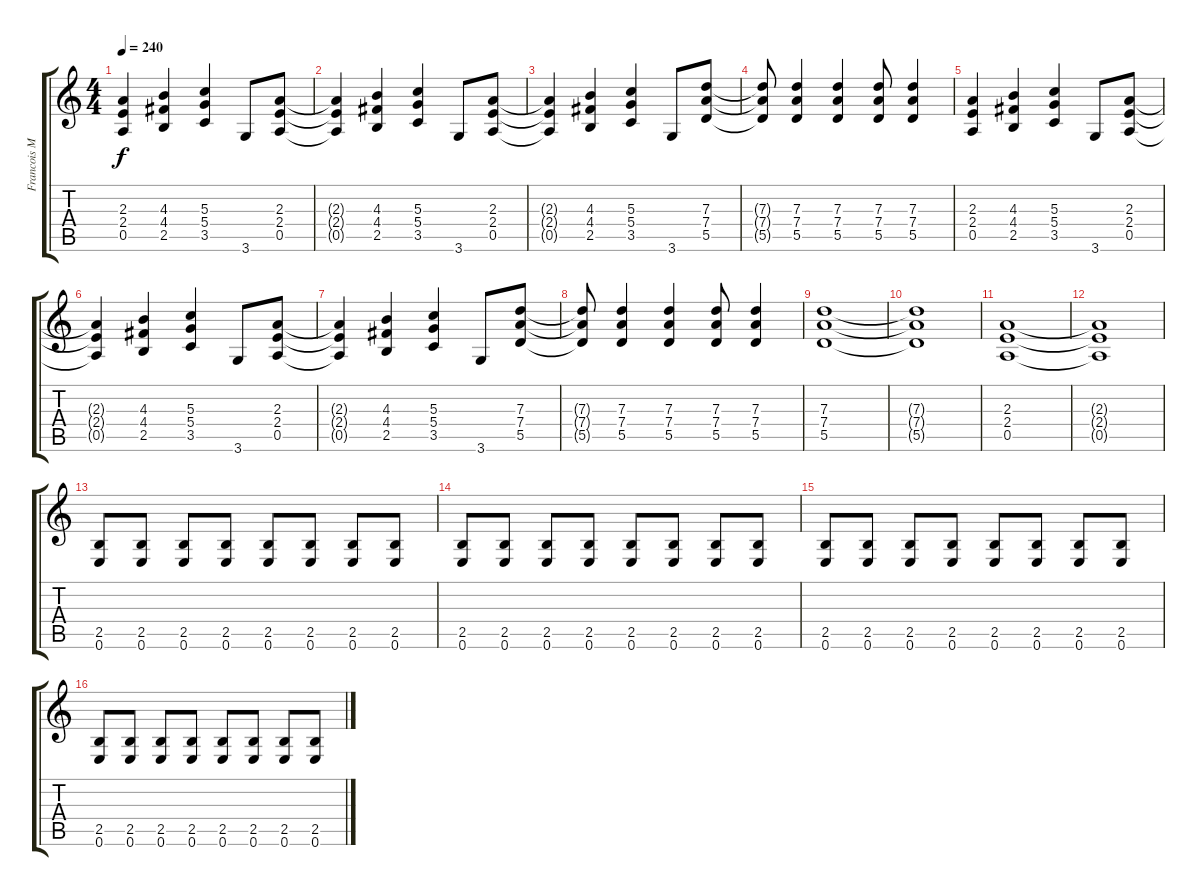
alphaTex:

\track ("Francois Merle" "Francois M") {instrument distortionguitar}
\staff {score tabs}
\tuning (E4 B3 G3 D3 A2 E2) {hide}
\ts (4 4)
\tempo 240
\clef g2
\ks c
(2.3{t} 2.4{t} 0.5{t}).4{dy f} (4.3 4.4 2.5).4 (5.3 5.4 3.5).4 3.6.8 (2.3 2.4 0.5).8 |
(2.3{t} 2.4{t} 0.5{t}).4 (4.3 4.4 2.5).4 (5.3 5.4 3.5).4 3.6.8 (2.3 2.4 0.5).8 |
(2.3{t} 2.4{t} 0.5{t}).4 (4.3 4.4 2.5).4 (5.3 5.4 3.5).4 3.6.8 (7.3 7.4 5.5).8 |
(7.3{t} 7.4{t} 5.5{t}).8 (7.3 7.4 5.5).4 (7.3 7.4 5.5).4 (7.3 7.4 5.5).8 (7.3 7.4 5.5).4 |
(2.3 2.4 0.5).4 (4.3 4.4 2.5).4 (5.3 5.4 3.5).4 3.6.8 (2.3 2.4 0.5).8 |
(2.3{t} 2.4{t} 0.5{t}).4 (4.3 4.4 2.5).4 (5.3 5.4 3.5).4 3.6.8 (2.3 2.4 0.5).8 |
(2.3{t} 2.4{t} 0.5{t}).4 (4.3 4.4 2.5).4 (5.3 5.4 3.5).4 3.6.8 (7.3 7.4 5.5).8 |
(7.3{t} 7.4{t} 5.5{t}).8 (7.3 7.4 5.5).4 (7.3 7.4 5.5).4 (7.3 7.4 5.5).8 (7.3 7.4 5.5).4 |
(7.3 7.4 5.5).1 |
(7.3{t} 7.4{t} 5.5{t}).1 |
(2.3 2.4 0.5).1 |
(2.3{t} 2.4{t} 0.5{t}).1 |
(2.5 0.6).8 (2.5 0.6).8 (2.5 0.6).8 (2.5 0.6).8 (2.5 0.6).8 (2.5 0.6).8 (2.5 0.6).8 (2.5 0.6).8 |
(2.5 0.6).8 (2.5 0.6).8 (2.5 0.6).8 (2.5 0.6).8 (2.5 0.6).8 (2.5 0.6).8 (2.5 0.6).8 (2.5 0.6).8 |
(2.5 0.6).8 (2.5 0.6).8 (2.5 0.6).8 (2.5 0.6).8 (2.5 0.6).8 (2.5 0.6).8 (2.5 0.6).8 (2.5 0.6).8 |
(2.5 0.6).8 (2.5 0.6).8 (2.5 0.6).8 (2.5 0.6).8 (2.5 0.6).8 (2.5 0.6).8 (2.5 0.6).8 (2.5 0.6).8
